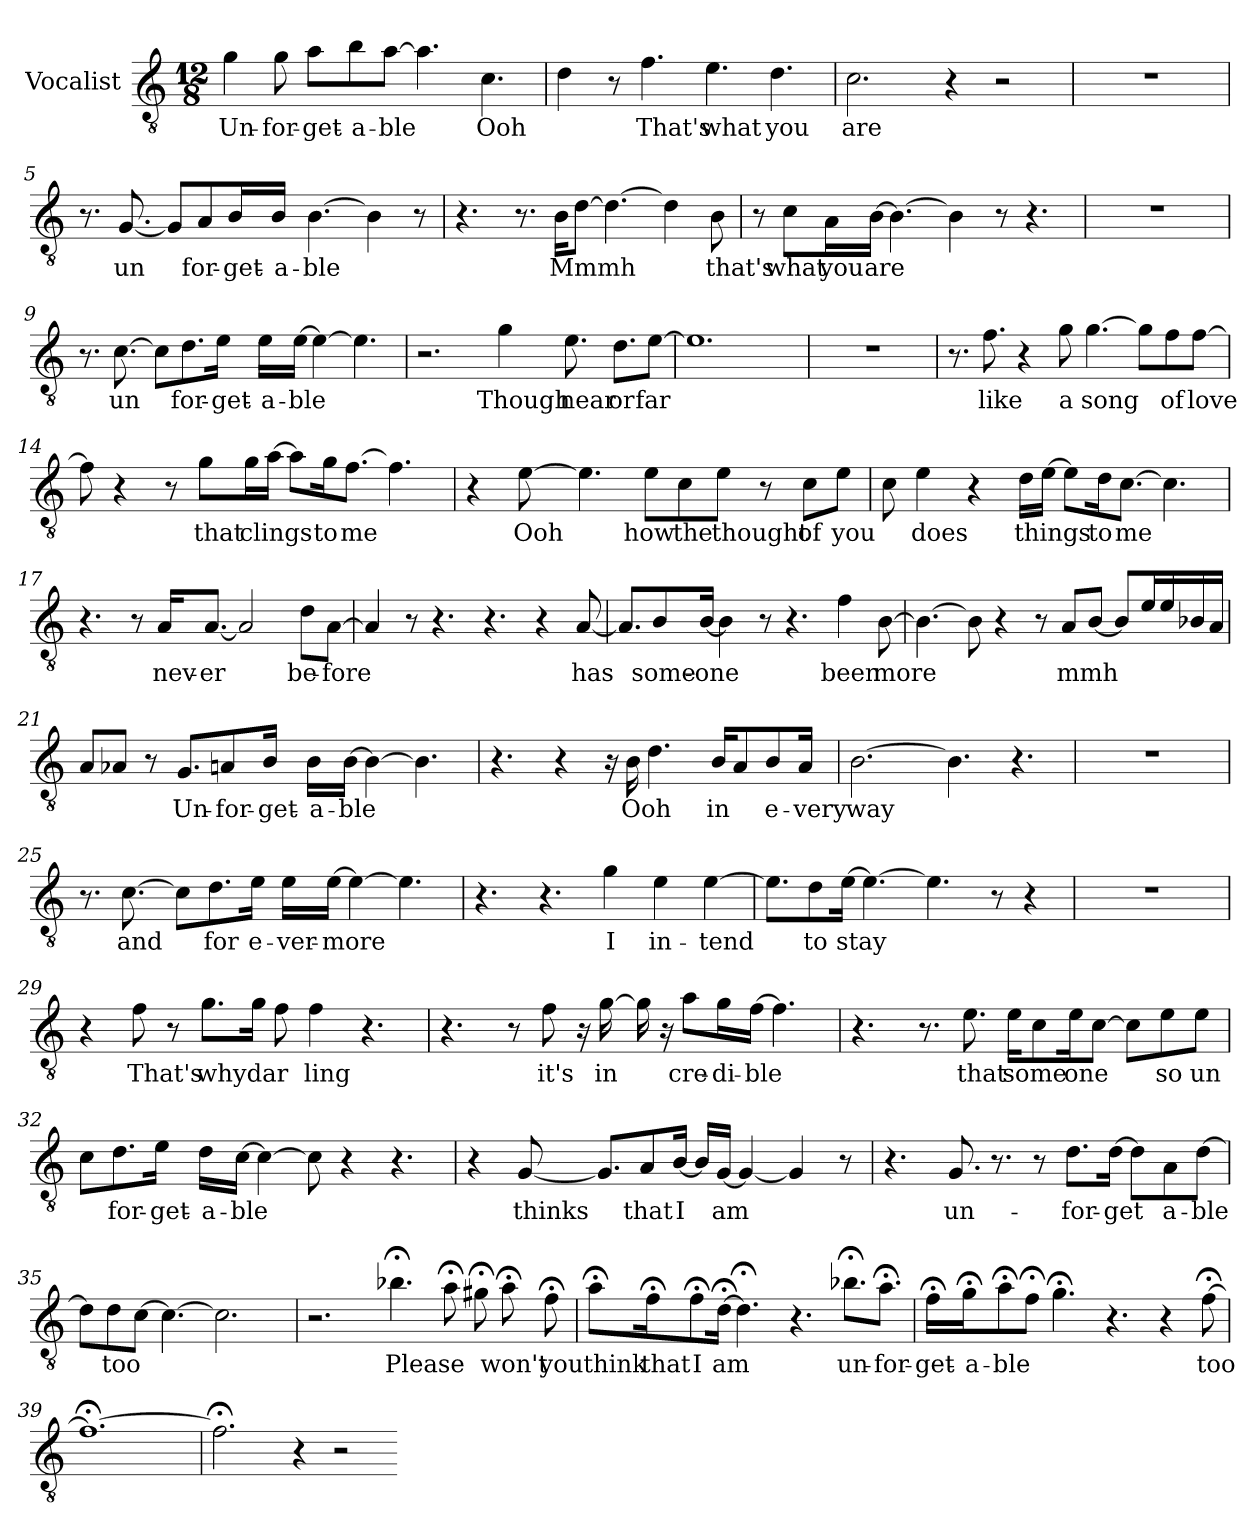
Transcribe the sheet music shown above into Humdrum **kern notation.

**kern	**text
*part1	*part1
*staff1	*staff1
*I"Vocalist	*
*clefGv2	*
*M12/8	*
=1	=1
*clefGv2	*
*M12/8	*
4g	Un-
8g	-for-
8a\L	-get-
8b\	-a-
[8a\J	ble
4.a]	_
4.c	Ooh
=2	=2
4d	_
8r	.
4.f	That's
4.e	what
4.d	you
=3	=3
2.c	are
4r	.
2r	.
=4	=4
1.r	.
=5	=5
8.r	.
[8.G	un
8G/L]	_
8A/	-for-
16B/L	-get-
16B/JJ	-a-
[4.B	-ble
4B]	_
8r	.
=6	=6
4.r	.
8.r	.
16B\KL	Mmmh
[8d\J	_
4.d_	_
4d]	_
8B	that's
=7	=7
8r	.
8c\L	what
16A\L	you
[16B\JJ	are
4.B_	_
4B]	_
8r	.
4.r	.
=8	=8
1.r	.
=9	=9
8.r	.
[8.c	un
8c\L]	_
8.d\	-for-
16e\Jk	-get-
16e\LL	-a-
[16e\JJ	-ble
4e_	_
4.e]	_
=10	=10
2.r	.
4g	Though
8.e	near
8.d\L	or
[8e\J	far
=11	=11
1.e]	_
=12	=12
1.r	.
=13	=13
8.r	.
8.f	like
4r	.
8g	a
[4.g	song
8g\L]	_
8f\	of
[8f\J	love
=14	=14
8f]	_
4r	.
8r	.
8g\L	that
16g\L	clings
[16a\JJ	_
8a\L]	_
16g\K	to
[8.f\J	me
4.f]	_
=15	=15
4r	.
[8e	Ooh
4.e]	_
8e\L	how
8c\	the
8e\J	thought
8r	.
8c\L	of
8e\J	you
=16	=16
8c	_
4e	does
4r	.
16d\LL	things
[16e\JJ	_
8e\L]	_
16d\K	to
[8.c\J	me
4.c]	_
=17	=17
4.r	.
8r	.
16A/KL	nev-
[8.A/J	-er
2A]	_
8d\L	be-
[8A\J	-fore
=18	=18
4A]	_
8r	.
4.r	.
4.r	.
4r	.
[8A	has
=19	=19
8.A/L]	_
8B/	some-
[16B/Jk	-one
4B]	_
8r	.
4.r	.
4f	been
[8B	more
=20	=20
4.B_	_
8B]	_
4r	.
8r	.
8A/L	mmh
[8B/J	_
8B/L]	_
16e/L	_
16e/	_
16B-X/	_
16A/JJ	_
=21	=21
8A/L	_
8A-X/J	_
8r	.
8.G/L	Un-
8An/	-for-
16B/Jk	-get-
16B\LL	-a-
[16B\JJ	-ble
4B_	_
4.B]	_
=22	=22
4.r	.
4r	.
16r	.
16B	Ooh
4.d	_
16B/KL	in
8A/	_
8B/	e-
16A/Jk	-very
=23	=23
[2.B	way
4.B]	_
4.r	.
=24	=24
1.r	.
=25	=25
8.r	.
[8.c	and
8c\L]	_
8.d\	for
16e\Jk	e-
16e\LL	-ver-
[16e\JJ	-more
4e_	_
4.e]	_
=26	=26
4.r	.
4.r	.
4g	I
4e	in-
[4e	-tend
=27	=27
8.e\L]	_
8d\	to
[16e\Jk	stay
4.e_	_
4.e]	_
8r	.
4r	.
=28	=28
1.r	.
=29	=29
4r	.
8f	That's
8r	.
8.g\L	why
16g\Jk	dar
8f	_
4f	ling
4.r	.
=30	=30
4.r	.
8r	.
8f	it's
16r	.
[16g	in
16g]	_
16r	.
8a\L	cre-
16g\L	-di-
[16f\JJ	-ble
4.f]	_
=31	=31
4.r	.
8.r	.
8.e	that
16e\KL	some
8c\	_
16e\K	one
[8c\J	_
8c\L]	_
8e\	so
8e\J	un
=32	=32
8c\L	_
8.d\	for-
16e\Jk	-get-
16d\LL	-a-
[16c\JJ	-ble
4c_	_
8c]	_
4r	.
4.r	.
=33	=33
4r	.
[8G	thinks
8.G/L]	_
8A/	that
[16B/Jk	I
16B/LL]	_
[16G/JJ	am
4G_	_
4G]	_
8r	.
=34	=34
4.r	.
8.G	un-
8.r	.
8r	.
8.d\L	-for-
[16d\Jk	-get
8d\L]	_
8A\	a-
[8d\J	-ble
=35	=35
8d\L]	_
8d\	too
[8c\J	_
4.c_	_
2.c]	_
=36	=36
2.r	.
4.b-X;<	Please
8a;<	_
8g#X;<	_
8a;<	won't
8f;<	you
=37	=37
8a;<\L	think
16f;<\K	that
8f;<\	I
[16d;<\Jk	am
4.d;<]	_
4.r	.
8.b-X;<\L	un-
8.a;<\J	-for-
=38	=38
16f;<\LL	-get-
16g;<\J	-a-
8a;<\	-ble
8f;<\J	_
4.g;<	_
4.r	.
4r	.
[8f;<	too
=39	=39
1.f;<_	_
=40	=40
2.f;<]	_
4r	.
2r	.
*-	*-
